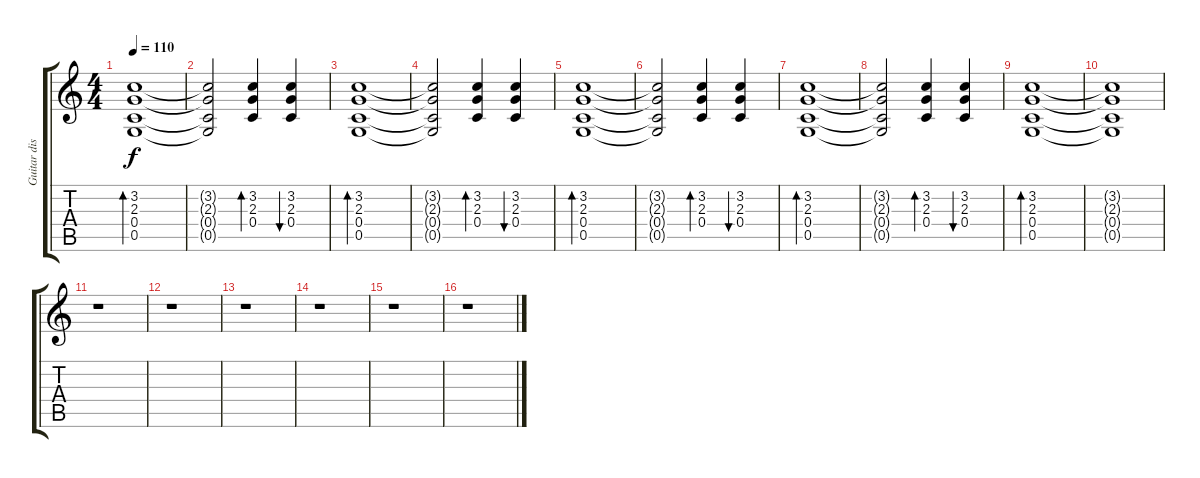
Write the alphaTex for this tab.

\track ("Guitar distortion 2" "Guitar dis") {instrument distortionguitar}
\staff {score tabs}
\tuning (D4 A3 F3 C3 G2 D2) {hide}
\ts (4 4)
\tempo 110
\clef g2
\ks c
(3.2 2.3 0.4 0.5).1{bd 60 dy f volume 12} |
(3.2{t} 2.3{t} 0.4{t} 0.5{t}).2{volume 10} (3.2 2.3 0.4).4{bd 60} (3.2 2.3 0.4).4{bu 60} |
(3.2 2.3 0.4 0.5).1{bd 60} |
(3.2{t} 2.3{t} 0.4{t} 0.5{t}).2 (3.2 2.3 0.4).4{bd 60} (3.2 2.3 0.4).4{bu 60} |
(3.2 2.3 0.4 0.5).1{bd 60} |
(3.2{t} 2.3{t} 0.4{t} 0.5{t}).2 (3.2 2.3 0.4).4{bd 60} (3.2 2.3 0.4).4{bu 60} |
(3.2 2.3 0.4 0.5).1{bd 60} |
(3.2{t} 2.3{t} 0.4{t} 0.5{t}).2 (3.2 2.3 0.4).4{bd 60} (3.2 2.3 0.4).4{bu 60} |
(3.2 2.3 0.4 0.5).1{bd 60} |
(3.2{t} 2.3{t} 0.4{t} 0.5{t}).1{volume 0} |
r.1 |
r.1 |
r.1 |
r.1 |
r.1 |
r.1
